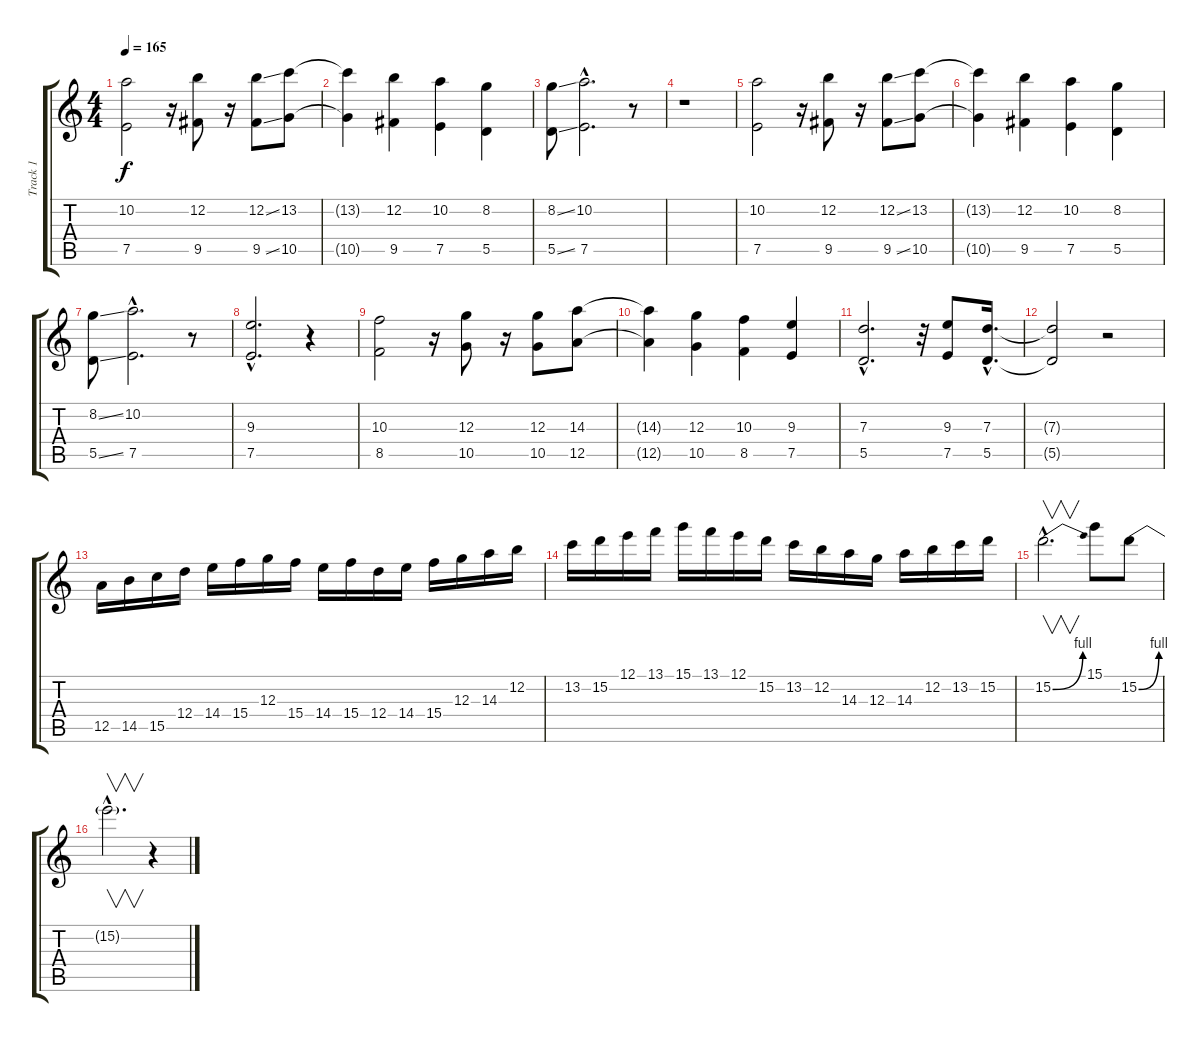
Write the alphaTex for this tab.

\track ("Track 1" "Track 1") {instrument overdrivenguitar}
\staff {score tabs}
\tuning (E4 B3 G3 D3 A2 E2) {hide}
\ts (4 4)
\tempo 165
\clef g2
\ks c
(10.2 7.5).2{dy f} r.16 (12.2 9.5).8 r.16 (12.2{ss} 9.5{ss}).8 (13.2 10.5).8 |
(13.2{t} 10.5{t}).4 (12.2 9.5).4 (10.2 7.5).4 (8.2 5.5).4 |
(8.2{ss} 5.5{ss}).8 (10.2{hac} 7.5{hac}).2{d} r.8 |
r.1 |
(10.2 7.5).2 r.16 (12.2 9.5).8 r.16 (12.2{ss} 9.5{ss}).8 (13.2 10.5).8 |
(13.2{t} 10.5{t}).4 (12.2 9.5).4 (10.2 7.5).4 (8.2 5.5).4 |
(8.2{ss} 5.5{ss}).8 (10.2{hac} 7.5{hac}).2{d} r.8 |
(9.3{hac} 7.5{hac}).2{d} r.4 |
(10.3 8.5).2 r.16 (12.3 10.5).8 r.16 (12.3 10.5).8 (14.3 12.5).8 |
(14.3{t} 12.5{t}).4 (12.3 10.5).4 (10.3 8.5).4 (9.3 7.5).4 |
(7.3{hac} 5.5{hac}).2{d} r.32 (9.3 7.5).8 (7.3{hac} 5.5{hac}).16{d} |
(7.3{t} 5.5{t}).2 r.2 |
12.5.16 14.5.16 15.5.16 12.4.16 14.4.16 15.4.16 12.3.16 15.4.16 14.4.16 15.4.16 12.4.16 14.4.16 15.4.16 12.3.16 14.3.16 12.2.16 |
13.2.16 15.2.16 12.1.16 13.1.16 15.1.16 13.1.16 12.1.16 15.2.16 13.2.16 12.2.16 14.3.16 12.3.16 14.3.16 12.2.16 13.2.16 15.2.16 |
15.2{be (bend 0 0 60 4) hac}.2{v d} 15.1.8 15.2{be (bend 0 0 60 4)}.8 |
15.2{hac t}.2{v d} r.4
